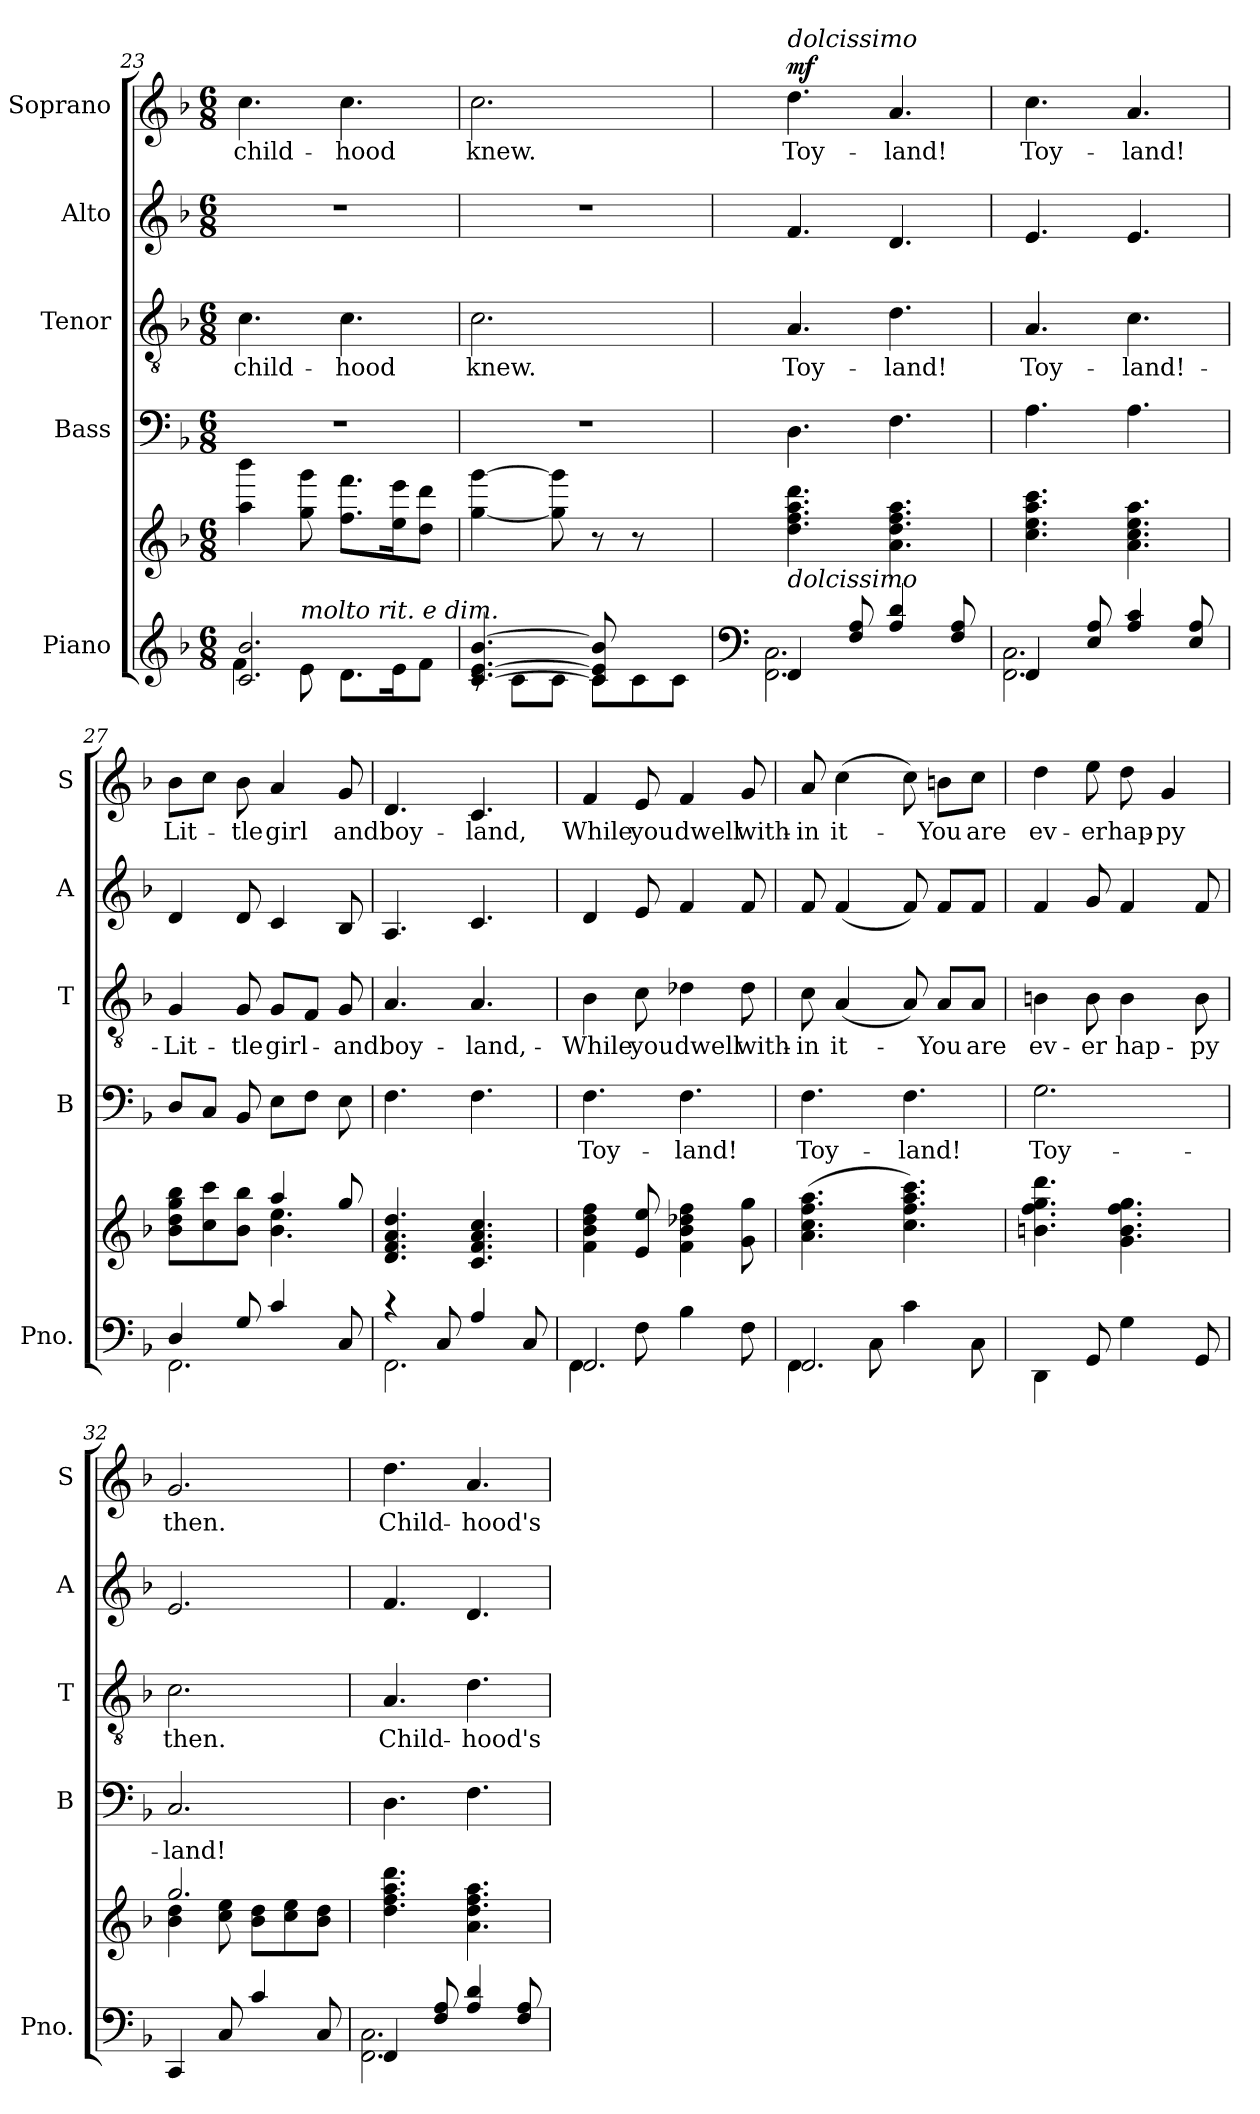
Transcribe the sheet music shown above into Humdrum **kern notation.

**kern	**kern	**kern	**text	**kern	**text	**kern	**kern	**text	**dynam
*part5	*part5	*part4	*part4	*part3	*part3	*part2	*part1	*part1	*part1
*staff6	*staff5	*staff4	*staff4	*staff3	*staff3	*staff2	*staff1	*staff1	*staff1
*I"Piano	*	*I"Bass	*	*I"Tenor	*	*I"Alto	*I"Soprano	*	*
*I'Pno.	*	*I'B	*	*I'T	*	*I'A	*I'S	*	*
*clefG2	*clefG2	*clefF4	*	*clefGv2	*	*clefG2	*clefG2	*	*
*k[b-]	*k[b-]	*k[b-]	*	*k[b-]	*	*k[b-]	*k[b-]	*	*
*F:	*F:	*F:	*	*F:	*	*F:	*F:	*	*
*M6/8	*M6/8	*M6/8	*	*M6/8	*	*M6/8	*M6/8	*	*
=23	=23	=23	=23	=23	=23	=23	=23	=23	=23
*^	*	*	*	*	*	*	*	*	*
!	!	!	!	!	!	!LO:LY:b	!	!	!LO:LY:b	!
2.c/ 2.b-/	4f\	4aa\ 4bbb-\	2.r	.	4.c\	child-	2.r	4.cc\	child-	.
!	!LO:TX:a:i:t=molto rit. e dim.	!	!	!	!	!	!	!	!	!
.	8e\	8gg\ 8ggg\	.	.	.	.	.	.	.	.
!	!	!	!	!	!	!LO:LY:b	!	!	!LO:LY:b	!
.	8.d\L	8.ff\ 8.fff\L	.	.	4.c\	-hood	.	4.cc\	-hood	.
.	16e\k	16ee\ 16eee\k	.	.	.	.	.	.	.	.
.	8f\J	8dd\ 8ddd\J	.	.	.	.	.	.	.	.
=24	=24	=24	=24	=24	=24	=24	=24	=24	=24	=24
!	!	!	!	!	!	!LO:LY:b	!	!	!LO:LY:b	!
[<4.c/ [>4.e/ [>4.b-/	8rc	[<4gg\ [>4ggg\	2.r	.	2.c\	knew.	2.r	2.cc\	knew.	.
.	8c\L	.	.	.	.	.	.	.	.	.
.	8c\J	8gg\] 8ggg\]	.	.	.	.	.	.	.	.
8c/] 8e/] 8b-/]	8c\L	8r	.	.	.	.	.	.	.	.
4ryy	8c\	8r	.	.	.	.	.	.	.	.
.	8c\J	8ryy	.	.	.	.	.	.	.	.
!!LO:PB:g=z
=25	=25	=25	=25	=25	=25	=25	=25	=25	=25	=25
*clefF4	*	*	*	*	*	*	*	*	*	*
!	!	!	!	!	!	!	!	!LO:TX:a:i:t=dolcissimo	!	!
!LO:TX:a:i:t=dolcissimo	!	!	!	!	!	!	!	!	!	!
!	!	!	!	!	!	!LO:LY:b	!	!	!LO:LY:b	!LO:DY:a
4FF/	2.FF\ 2.C\	4.dd\ 4.ff\ 4.aa\ 4.ddd\	4.D\	.	4.A/	Toy-	4.f/	4.dd\	Toy-	mf
8F/ 8A/	.	.	.	.	.	.	.	.	.	.
!	!	!	!	!	!	!LO:LY:b	!	!	!LO:LY:b	!
4A/ 4d/	.	4.a\ 4.dd\ 4.ff\ 4.aa\	4.F\	.	4.d\	-land!	4.d/	4.a/	-land!	.
8F/ 8A/	.	.	.	.	.	.	.	.	.	.
=26	=26	=26	=26	=26	=26	=26	=26	=26	=26	=26
!	!	!	!	!	!	!LO:LY:b	!	!	!LO:LY:b	!
4FF/	2.FF\ 2.C\	4.cc\ 4.ee\ 4.aa\ 4.ccc\	4.A\	.	4.A/	Toy-	4.e/	4.cc\	Toy-	.
8E/ 8A/	.	.	.	.	.	.	.	.	.	.
!	!	!	!	!	!	!LO:LY:b	!	!	!LO:LY:b	!
4A/ 4c/	.	4.a\ 4.cc\ 4.ee\ 4.aa\	4.A\	.	4.c\	-land!-	4.e/	4.a/	-land!	.
8E/ 8A/	.	.	.	.	.	.	.	.	.	.
=27	=27	=27	=27	=27	=27	=27	=27	=27	=27	=27
*	*	*^	*	*	*	*	*	*	*	*
!	!	!	!	!	!	!	!LO:LY:b	!	!	!LO:LY:b	!
4D/	2.FF\	8b-\ 8dd\ 8gg\ 8bb-\L	4.ryy	8D/L	.	4G/	-Lit-	4d/	8b-\L	Lit-	.
.	.	8cc\ 8ccc\	.	8C/J	.	.	.	.	8cc\J	.	.
!	!	!	!	!	!	!	!LO:LY:b	!	!	!LO:LY:b	!
8G/	.	8b-\ 8bb-\J	.	8BB-/	.	8G/	-tle	8d/	8b-\	-tle	.
!	!	!	!	!	!	!	!LO:LY:b	!	!	!LO:LY:b	!
4c/	.	4.b-\ 4.ee\	4aa/	8E\L	.	8G/L	girl-	4c/	4a/	girl	.
.	.	.	.	8F\J	.	8F/J	.	.	.	.	.
!	!	!	!	!	!	!	!LO:LY:b	!	!	!LO:LY:b	!
8C/	.	.	8gg/	8E\	.	8G/	-and	8B-/	8g/	and	.
=28	=28	=28	=28	=28	=28	=28	=28	=28	=28	=28	=28
!	!	!	!	!	!	!	!LO:LY:b	!	!	!LO:LY:b	!
*	*	*v	*v	*	*	*	*	*	*	*	*
4rc	2.FF\	4.d/ 4.f/ 4.a/ 4.dd/	4.F\	.	4.A/	boy-	4.A/	4.d/	boy-	.
8C/	.	.	.	.	.	.	.	.	.	.
!	!	!	!	!	!	!LO:LY:b	!	!	!LO:LY:b	!
4A/	.	4.c/ 4.f/ 4.a/ 4.cc/	4.F\	.	4.A/	-land,-	4.c/	4.c/	-land,	.
8C/	.	.	.	.	.	.	.	.	.	.
!!LO:LB:g=z
=29	=29	=29	=29	=29	=29	=29	=29	=29	=29	=29
!	!	!	!	!LO:LY:b	!	!LO:LY:b	!	!	!LO:LY:b	!
2.FF/	4FF\	4f\ 4b-\ 4dd\ 4ff\	4.F\	Toy-	4B-\	-While	4d/	4f/	While	.
!	!	!	!	!	!	!LO:LY:b	!	!	!LO:LY:b	!
.	8F\	8e/ 8ee/	.	.	8c\	you	8e/	8e/	you	.
!	!	!	!	!LO:LY:b	!	!LO:LY:b	!	!	!LO:LY:b	!
.	4B-\	4f\ 4b-\ 4dd-X\ 4ff\	4.F\	-land!	4d-X\	dwell	4f/	4f/	dwell	.
!	!	!	!	!	!	!LO:LY:b	!	!	!LO:LY:b	!
.	8F\	8g\ 8gg\	.	.	8d-\	with-	8f/	8g/	with-	.
=30	=30	=30	=30	=30	=30	=30	=30	=30	=30	=30
!	!	!	!	!LO:LY:b	!	!LO:LY:b	!	!	!LO:LY:b	!
2.FF/	4FF\	(>4.a\ 4.cc\ 4.ff\ 4.aa\	4.F\	Toy-	8c\	-in	8f/	8a/	-in	.
!	!	!	!	!	!	!LO:LY:b	!	!	!LO:LY:b	!
.	.	.	.	.	(<4A/	it-	(<4f/	(>4cc\	it-	.
.	8C\	.	.	.	.	.	.	.	.	.
!	!	!	!	!LO:LY:b	!	!	!	!	!	!
.	4c\	4.cc\ 4.ff\ 4.aa\ 4.ccc\)	4.F\	-land!	8A/)	.	8f/)	8cc\)	.	.
!	!	!	!	!	!	!LO:LY:b	!	!	!LO:LY:b	!
.	.	.	.	.	8A/L	-You	8f/L	8bn\L	-You	.
!	!	!	!	!	!	!LO:LY:b	!	!	!LO:LY:b	!
.	8C\	.	.	.	8A/J	are	8f/J	8cc\J	are	.
=31	=31	=31	=31	=31	=31	=31	=31	=31	=31	=31
!	!	!	!	!LO:LY:b	!	!LO:LY:b	!	!	!LO:LY:b	!
*v	*v	*	*	*	*	*	*	*	*	*
4DD\	4.bn\ 4.ff\ 4.gg\ 4.ddd\	2.G\	Toy-	4Bn\	ev-	4f/	4dd\	ev-	.
!	!	!	!	!	!LO:LY:b	!	!	!LO:LY:b	!
8GG/	.	.	.	8B\	-er	8g/	8ee\	-er	.
!	!	!	!	!	!LO:LY:b	!	!	!LO:LY:b	!
4G\	4.g\ 4.b\ 4.ff\ 4.gg\	.	.	4B\	hap-	4f/	8dd\	hap-	.
!	!	!	!	!	!	!	!	!LO:LY:b	!
.	.	.	.	.	.	.	4g/	-py	.
!	!	!	!	!	!LO:LY:b	!	!	!	!
8GG/	.	.	.	8B\	-py	8f/	.	.	.
=32	=32	=32	=32	=32	=32	=32	=32	=32	=32
*	*^	*	*	*	*	*	*	*	*
!	!	!	!	!LO:LY:b	!	!LO:LY:b	!	!	!LO:LY:b	!
4CC/	2.gg/	4b-\ 4dd\	2.C/	-land!	2.c\	then.	2.e/	2.g/	then.	.
8C/	.	8cc\ 8ee\	.	.	.	.	.	.	.	.
4c/	.	8b-\ 8dd\L	.	.	.	.	.	.	.	.
.	.	8cc\ 8ee\	.	.	.	.	.	.	.	.
8C/	.	8b-\ 8dd\J	.	.	.	.	.	.	.	.
!!LO:PB:g=z
=33	=33	=33	=33	=33	=33	=33	=33	=33	=33	=33
*^	*	*	*	*	*	*	*	*	*	*
!	!	!	!	!	!	!	!LO:LY:b	!	!	!LO:LY:b	!
*	*	*v	*v	*	*	*	*	*	*	*	*
4FF/	2.FF\ 2.C\	4.dd\ 4.ff\ 4.aa\ 4.ddd\	4.D\	.	4.A/	Child-	4.f/	4.dd\	Child-	.
8F/ 8A/	.	.	.	.	.	.	.	.	.	.
!	!	!	!	!	!	!LO:LY:b	!	!	!LO:LY:b	!
4A/ 4d/	.	4.a\ 4.dd\ 4.ff\ 4.aa\	4.F\	.	4.d\	-hood's-	4.d/	4.a/	-hood's	.
8F/ 8A/	.	.	.	.	.	.	.	.	.	.
*v	*v	*	*	*	*	*	*	*	*	*
=	=	=	=	=	=	=	=	=	=
*-	*-	*-	*-	*-	*-	*-	*-	*-	*-
